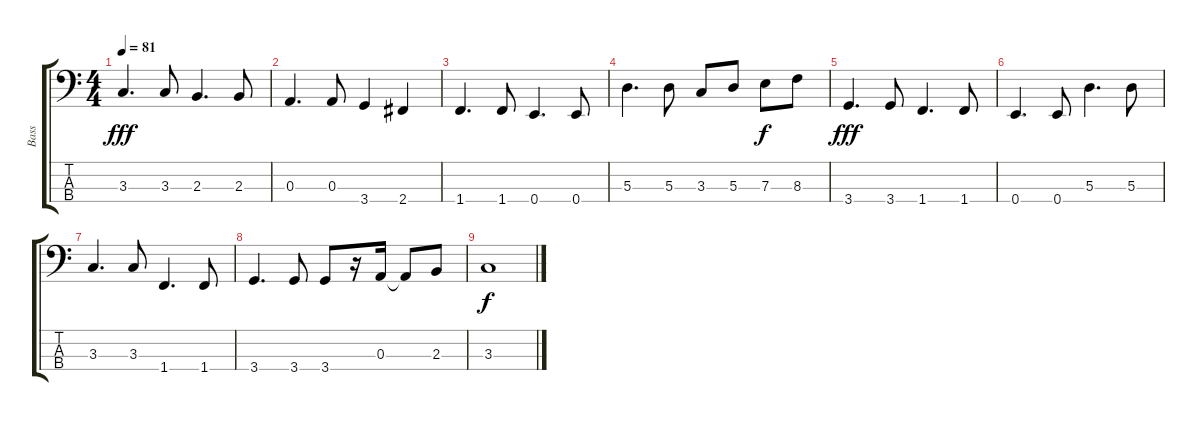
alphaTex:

\track ("Bass" "Bass") {instrument electricbassfinger}
\staff {score tabs}
\tuning (G2 D2 A1 E1) {hide}
\ts (4 4)
\tempo 81
\clef f4
\ks c
3.3.4{d dy fff} 3.3.8 2.3.4{d} 2.3.8 |
0.3.4{d} 0.3.8 3.4.4 2.4.4 |
1.4.4{d} 1.4.8 0.4.4{d} 0.4.8 |
5.3.4{d} 5.3.8 3.3.8 5.3.8 7.3.8{dy f} 8.3.8 |
3.4.4{d dy fff} 3.4.8 1.4.4{d} 1.4.8 |
0.4.4{d} 0.4.8 5.3.4{d} 5.3.8 |
3.3.4{d} 3.3.8 1.4.4{d} 1.4.8 |
3.4.4{d} 3.4.8 3.4.8 r.16 0.3.16 0.3{t}.8 2.3.8 |
3.3.1{dy f}
